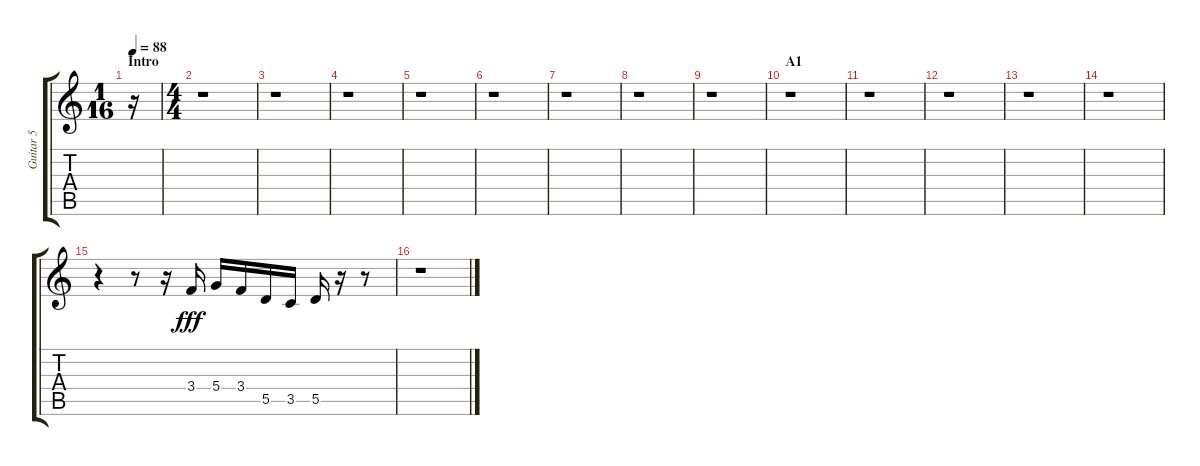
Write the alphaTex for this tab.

\track ("Guitar 5" "Guitar 5") {instrument distortionguitar}
\staff {score tabs}
\tuning (E4 B3 G3 D3 A2 E2) {hide}
\ts (1 16)
\section ("" "Intro")
\tempo 88
\clef g2
\ks c
r.16{dy fff instrument distortionguitar} |
\ts (4 4)
r.1 |
r.1 |
r.1 |
r.1 |
r.1 |
r.1 |
r.1 |
r.1 |
\section ("" "A1")
r.1 |
r.1 |
r.1 |
r.1 |
r.1 |
r.4 r.8 r.16 3.4.16 5.4.16 3.4.16 5.5.16 3.5.16 5.5.16 r.16 r.8 |
r.1
